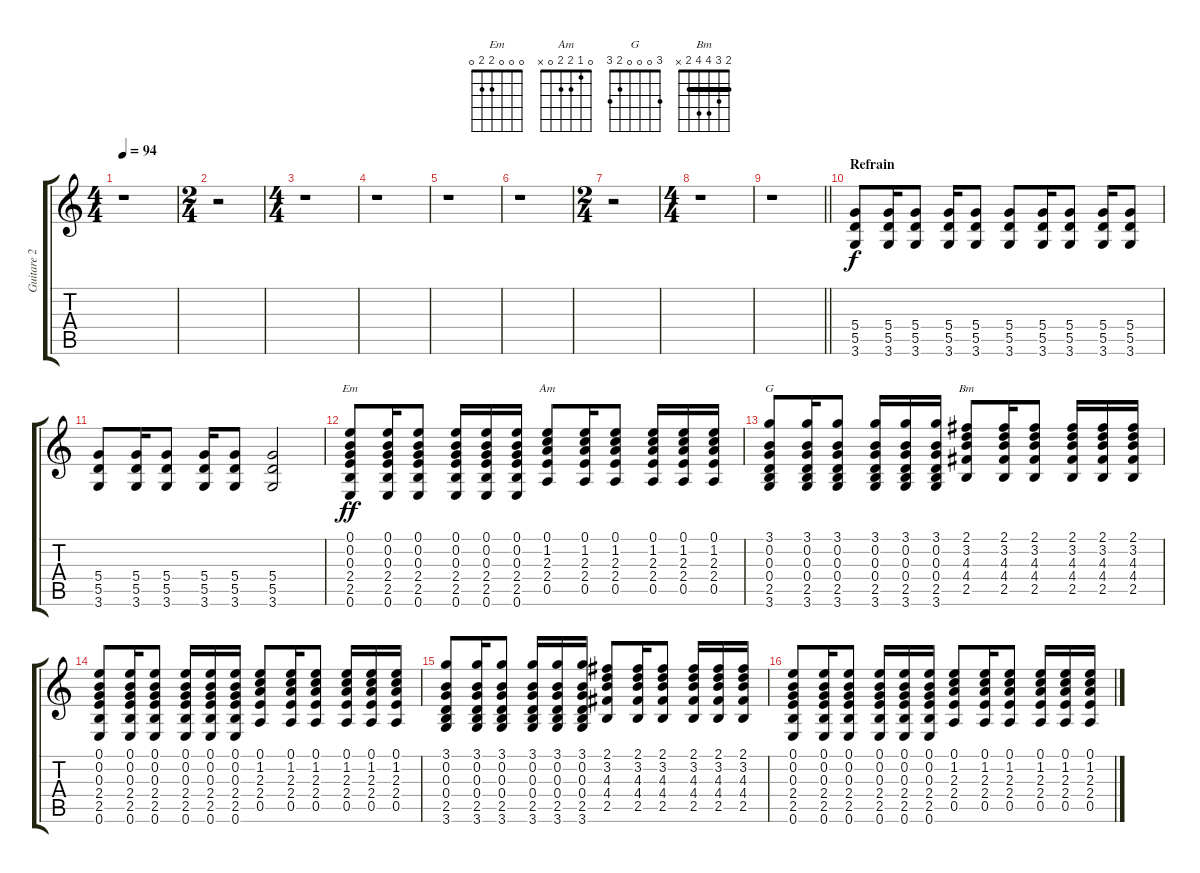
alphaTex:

\track ("Guitare 2" "Guitare 2") {instrument overdrivenguitar}
\staff {score tabs}
\tuning (E4 B3 G3 D3 A2 E2) {hide}
\chord ("Em" 0 0 0 2 2 0)
\chord ("Am" 0 1 2 2 0 x)
\chord ("G" 3 0 0 0 2 3)
\chord ("Bm" 2 3 4 4 2 x) {barre 2}
\ts (4 4)
\tempo 94
\clef g2
\ks c
r.1{dy ff} |
\ts (2 4)
r.2 |
\ts (4 4)
r.1 |
r.1 |
r.1 |
r.1 |
\ts (2 4)
r.2 |
\ts (4 4)
r.1 |
\barLineRight lightlight
r.1 |
\section ("" "Refrain")
(5.4 5.5 3.6).8{dy f} (5.4 5.5 3.6).16 (5.4 5.5 3.6).8 (5.4 5.5 3.6).16 (5.4 5.5 3.6).8 (5.4 5.5 3.6).8 (5.4 5.5 3.6).16 (5.4 5.5 3.6).8 (5.4 5.5 3.6).16 (5.4 5.5 3.6).8 |
(5.4 5.5 3.6).8 (5.4 5.5 3.6).16 (5.4 5.5 3.6).8 (5.4 5.5 3.6).16 (5.4 5.5 3.6).8 (5.4 5.5 3.6).2 |
(0.1 0.2 0.3 2.4 2.5 0.6).8{ch "Em" dy ff} (0.1 0.2 0.3 2.4 2.5 0.6).16 (0.1 0.2 0.3 2.4 2.5 0.6).8 (0.1 0.2 0.3 2.4 2.5 0.6).16 (0.1 0.2 0.3 2.4 2.5 0.6).16 (0.1 0.2 0.3 2.4 2.5 0.6).16 (0.1 1.2 2.3 2.4 0.5).8{ch "Am"} (0.1 1.2 2.3 2.4 0.5).16 (0.1 1.2 2.3 2.4 0.5).8 (0.1 1.2 2.3 2.4 0.5).16 (0.1 1.2 2.3 2.4 0.5).16 (0.1 1.2 2.3 2.4 0.5).16 |
(3.1 0.2 0.3 0.4 2.5 3.6).8{ch "G"} (3.1 0.2 0.3 0.4 2.5 3.6).16 (3.1 0.2 0.3 0.4 2.5 3.6).8 (3.1 0.2 0.3 0.4 2.5 3.6).16 (3.1 0.2 0.3 0.4 2.5 3.6).16 (3.1 0.2 0.3 0.4 2.5 3.6).16 (2.1 3.2 4.3 4.4 2.5).8{ch "Bm"} (2.1 3.2 4.3 4.4 2.5).16 (2.1 3.2 4.3 4.4 2.5).8 (2.1 3.2 4.3 4.4 2.5).16 (2.1 3.2 4.3 4.4 2.5).16 (2.1 3.2 4.3 4.4 2.5).16 |
(0.1 0.2 0.3 2.4 2.5 0.6).8 (0.1 0.2 0.3 2.4 2.5 0.6).16 (0.1 0.2 0.3 2.4 2.5 0.6).8 (0.1 0.2 0.3 2.4 2.5 0.6).16 (0.1 0.2 0.3 2.4 2.5 0.6).16 (0.1 0.2 0.3 2.4 2.5 0.6).16 (0.1 1.2 2.3 2.4 0.5).8 (0.1 1.2 2.3 2.4 0.5).16 (0.1 1.2 2.3 2.4 0.5).8 (0.1 1.2 2.3 2.4 0.5).16 (0.1 1.2 2.3 2.4 0.5).16 (0.1 1.2 2.3 2.4 0.5).16 |
(3.1 0.2 0.3 0.4 2.5 3.6).8 (3.1 0.2 0.3 0.4 2.5 3.6).16 (3.1 0.2 0.3 0.4 2.5 3.6).8 (3.1 0.2 0.3 0.4 2.5 3.6).16 (3.1 0.2 0.3 0.4 2.5 3.6).16 (3.1 0.2 0.3 0.4 2.5 3.6).16 (2.1 3.2 4.3 4.4 2.5).8 (2.1 3.2 4.3 4.4 2.5).16 (2.1 3.2 4.3 4.4 2.5).8 (2.1 3.2 4.3 4.4 2.5).16 (2.1 3.2 4.3 4.4 2.5).16 (2.1 3.2 4.3 4.4 2.5).16 |
(0.1 0.2 0.3 2.4 2.5 0.6).8 (0.1 0.2 0.3 2.4 2.5 0.6).16 (0.1 0.2 0.3 2.4 2.5 0.6).8 (0.1 0.2 0.3 2.4 2.5 0.6).16 (0.1 0.2 0.3 2.4 2.5 0.6).16 (0.1 0.2 0.3 2.4 2.5 0.6).16 (0.1 1.2 2.3 2.4 0.5).8 (0.1 1.2 2.3 2.4 0.5).16 (0.1 1.2 2.3 2.4 0.5).8 (0.1 1.2 2.3 2.4 0.5).16 (0.1 1.2 2.3 2.4 0.5).16 (0.1 1.2 2.3 2.4 0.5).16
